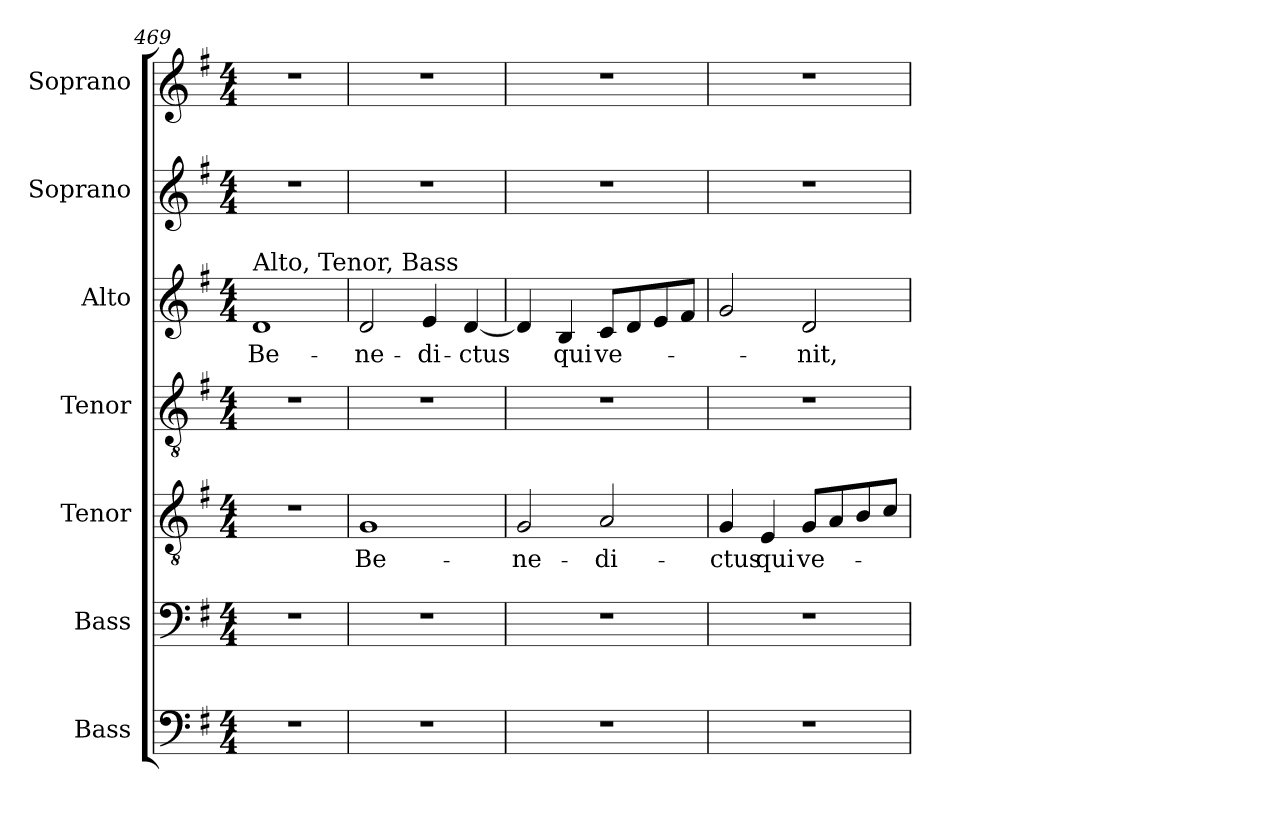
**kern	**kern	**kern	**text	**kern	**kern	**text	**kern	**kern
*part7	*part6	*part5	*part5	*part4	*part3	*part3	*part2	*part1
*staff7	*staff6	*staff5	*staff5	*staff4	*staff3	*staff3	*staff2	*staff1
*I"Bass	*I"Bass	*I"Tenor	*	*I"Tenor	*I"Alto	*	*I"Soprano	*I"Soprano
*I'B.	*I'B.	*I'T.	*	*I'T.	*I'A.	*	*I'S.	*I'S.
*clefF4	*clefF4	*clefGv2	*	*clefGv2	*clefG2	*	*clefG2	*clefG2
*	*	*ITrd7c12	*	*ITrd7c12	*	*	*	*
*k[f#]	*k[f#]	*k[f#]	*	*k[f#]	*k[f#]	*	*k[f#]	*k[f#]
*G:	*G:	*G:	*	*G:	*G:	*	*G:	*G:
*M4/4	*M4/4	*M4/4	*	*M4/4	*M4/4	*	*M4/4	*M4/4
=469	=469	=469	=469	=469	=469	=469	=469	=469
!	!	!	!	!	!LO:TX:a:t=Alto, Tenor, Bass	!	!	!
!	!	!	!	!	!	!LO:LY:b:color=#000000	!	!
1r	1r	1r	.	1r	1di	Be-	1r	1r
=470	=470	=470	=470	=470	=470	=470	=470	=470
!	!	!	!LO:LY:b:color=#000000	!	!	!	!	!
!	!	!	!	!	!	!LO:LY:b:color=#000000	!	!
1r	1r	1GGi	Be-	1r	2di/	-ne-	1r	1r
!	!	!	!	!	!	!LO:LY:b:color=#000000	!	!
.	.	.	.	.	4ei/	-di-	.	.
!	!	!	!	!	!	!LO:LY:b:color=#000000	!	!
.	.	.	.	.	[4di/	-ctus	.	.
=471	=471	=471	=471	=471	=471	=471	=471	=471
!	!	!	!LO:LY:b:color=#000000	!	!	!	!	!
1r	1r	2GGi/	-ne-	1r	4di/]	.	1r	1r
!	!	!	!	!	!	!LO:LY:b:color=#000000	!	!
.	.	.	.	.	4Bi/	qui	.	.
!	!	!	!LO:LY:b:color=#000000	!	!	!	!	!
!	!	!	!	!	!	!LO:LY:b:color=#000000	!	!
.	.	2AAi/	-di-	.	8ci/L	ve-	.	.
.	.	.	.	.	8di/	.	.	.
.	.	.	.	.	8ei/	.	.	.
.	.	.	.	.	8f#i/J	.	.	.
=472	=472	=472	=472	=472	=472	=472	=472	=472
!	!	!	!LO:LY:b:color=#000000	!	!	!	!	!
1r	1r	4GGi/	-ctus	1r	2gi/	.	1r	1r
!	!	!	!LO:LY:b:color=#000000	!	!	!	!	!
.	.	4EEi/	qui	.	.	.	.	.
!	!	!	!LO:LY:b:color=#000000	!	!	!	!	!
!	!	!	!	!	!	!LO:LY:b:color=#000000	!	!
.	.	8GGi/L	ve-	.	2di/	-nit,	.	.
.	.	8AAi/	.	.	.	.	.	.
.	.	8BBi/	.	.	.	.	.	.
.	.	8Ci/J	.	.	.	.	.	.
=	=	=	=	=	=	=	=	=
*-	*-	*-	*-	*-	*-	*-	*-	*-
